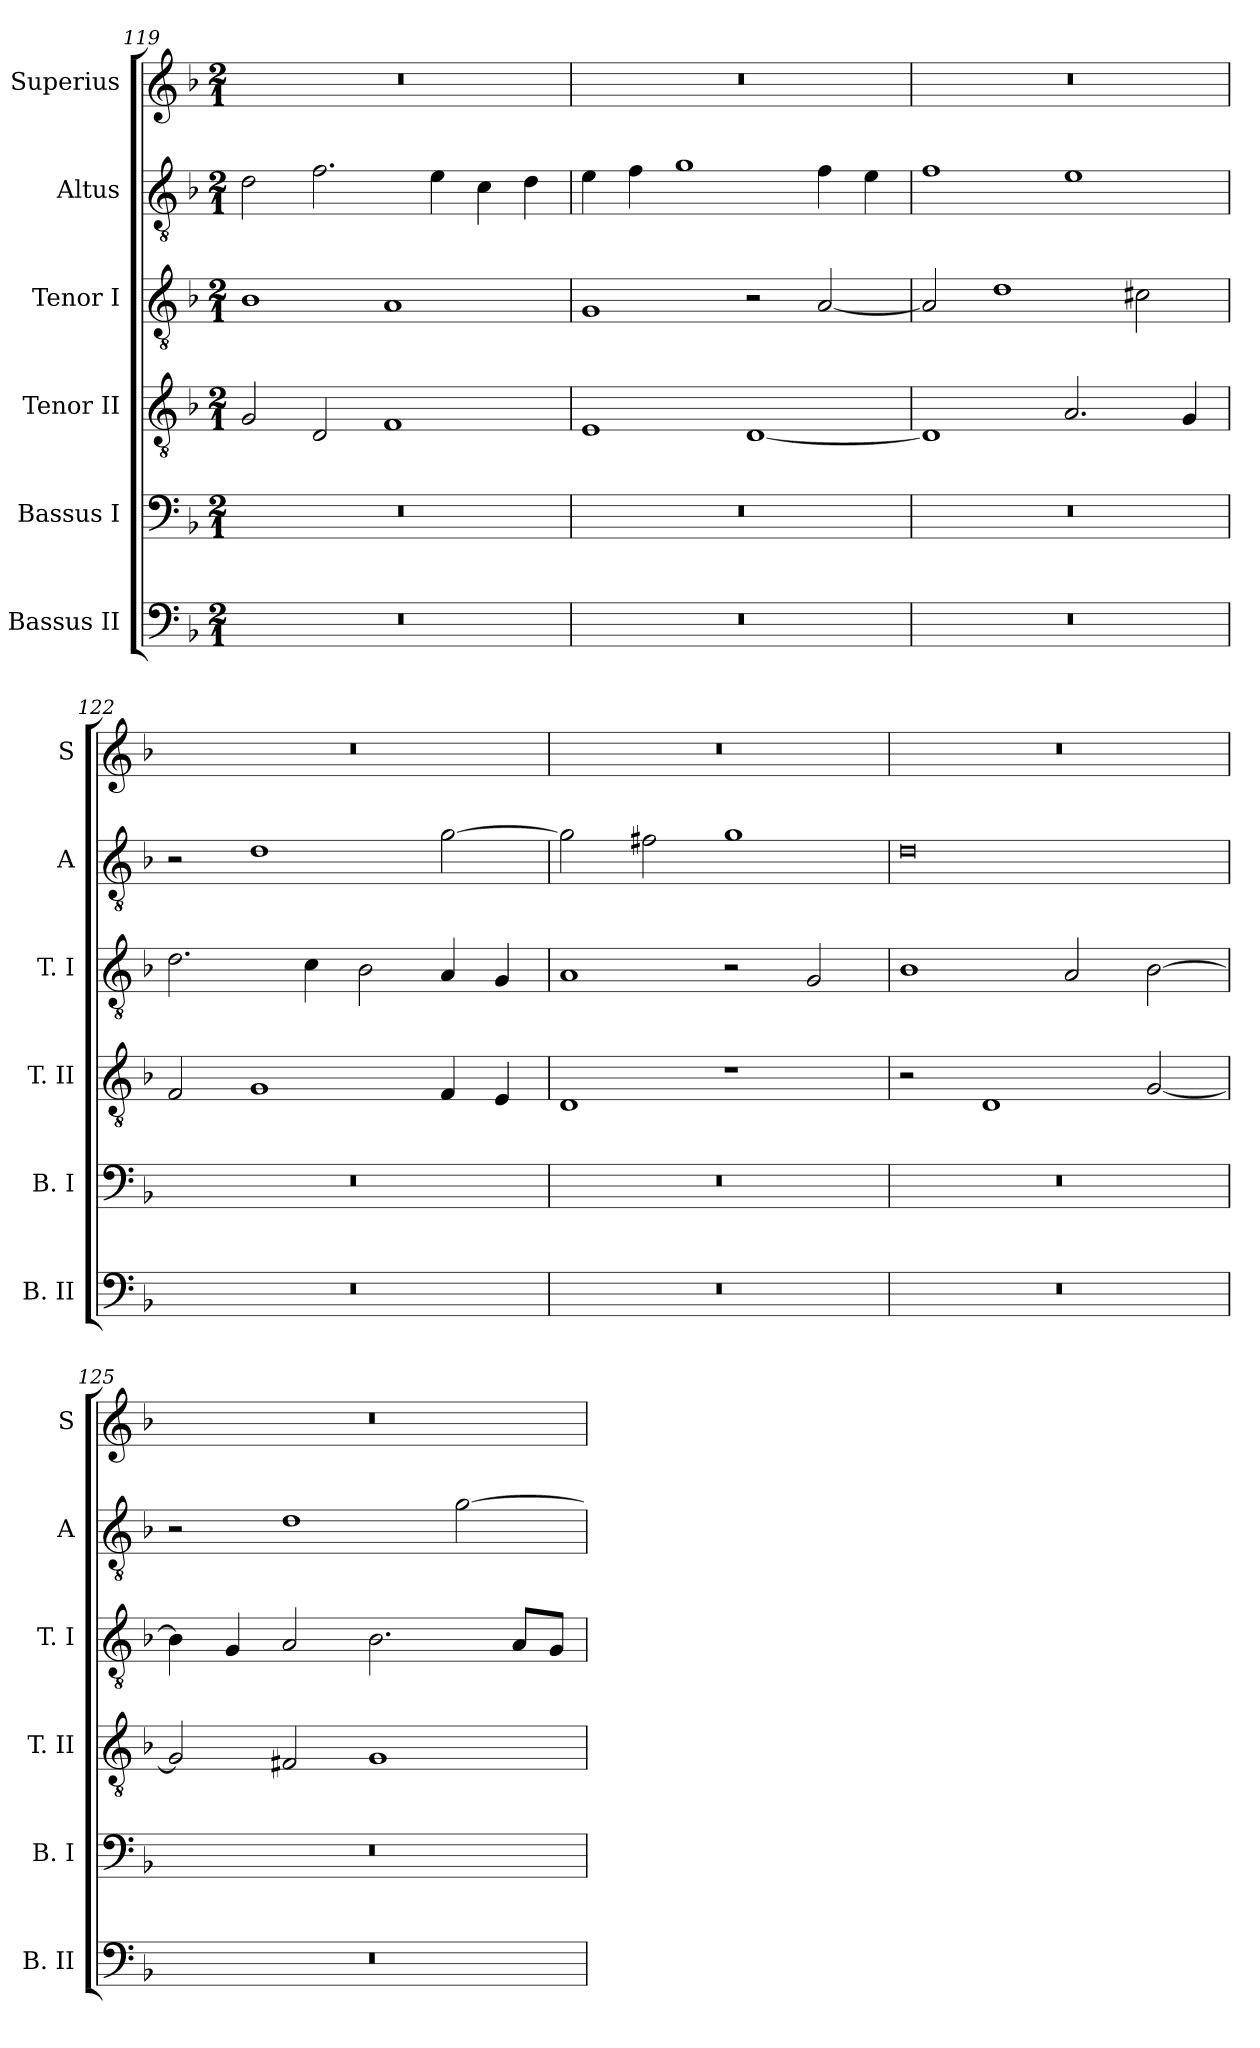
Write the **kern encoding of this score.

**kern	**kern	**kern	**kern	**kern	**kern
*part6	*part5	*part4	*part3	*part2	*part1
*staff6	*staff5	*staff4	*staff3	*staff2	*staff1
*I"Bassus II	*I"Bassus I	*I"Tenor II	*I"Tenor I	*I"Altus	*I"Superius
*I'B. II	*I'B. I	*I'T. II	*I'T. I	*I'A	*I'S
*clefF4	*clefF4	*clefGv2	*clefGv2	*clefGv2	*clefG2
*k[b-]	*k[b-]	*k[b-]	*k[b-]	*k[b-]	*k[b-]
*F:	*F:	*F:	*F:	*F:	*F:
*M2/1	*M2/1	*M2/1	*M2/1	*M2/1	*M2/1
=119	=119	=119	=119	=119	=119
0r	0r	2G	1B-	2d	0r
.	.	2D	.	2.f	.
.	.	1F	1A	.	.
.	.	.	.	4e	.
.	.	.	.	4c	.
.	.	.	.	4d	.
=120	=120	=120	=120	=120	=120
0r	0r	1E	1G	4e	0r
.	.	.	.	4f	.
.	.	.	.	1g	.
.	.	[1D	2r	.	.
.	.	.	[2A	4f	.
.	.	.	.	4e	.
=121	=121	=121	=121	=121	=121
0r	0r	1D]	2A]	1f	0r
.	.	.	1d	.	.
.	.	2.A	.	1e	.
.	.	.	2c#X	.	.
.	.	4G	.	.	.
=122	=122	=122	=122	=122	=122
0r	0r	2F	2.d	2r	0r
.	.	1G	.	1d	.
.	.	.	4c	.	.
.	.	.	2B-	.	.
.	.	4F	4A	[2g	.
.	.	4E	4G	.	.
=123	=123	=123	=123	=123	=123
0r	0r	1D	1A	2g]	0r
.	.	.	.	2f#X	.
.	.	1r	2r	1g	.
.	.	.	2G	.	.
=124	=124	=124	=124	=124	=124
0r	0r	2r	1B-	0d	0r
.	.	1D	.	.	.
.	.	.	2A	.	.
.	.	[2G	[2B-	.	.
=125	=125	=125	=125	=125	=125
0r	0r	2G]	4B-]	2r	0r
.	.	.	4G	.	.
.	.	2F#X	2A	1d	.
.	.	1G	2.B-	.	.
.	.	.	.	[2g	.
.	.	.	8AL	.	.
.	.	.	8GJ	.	.
=	=	=	=	=	=
*-	*-	*-	*-	*-	*-
